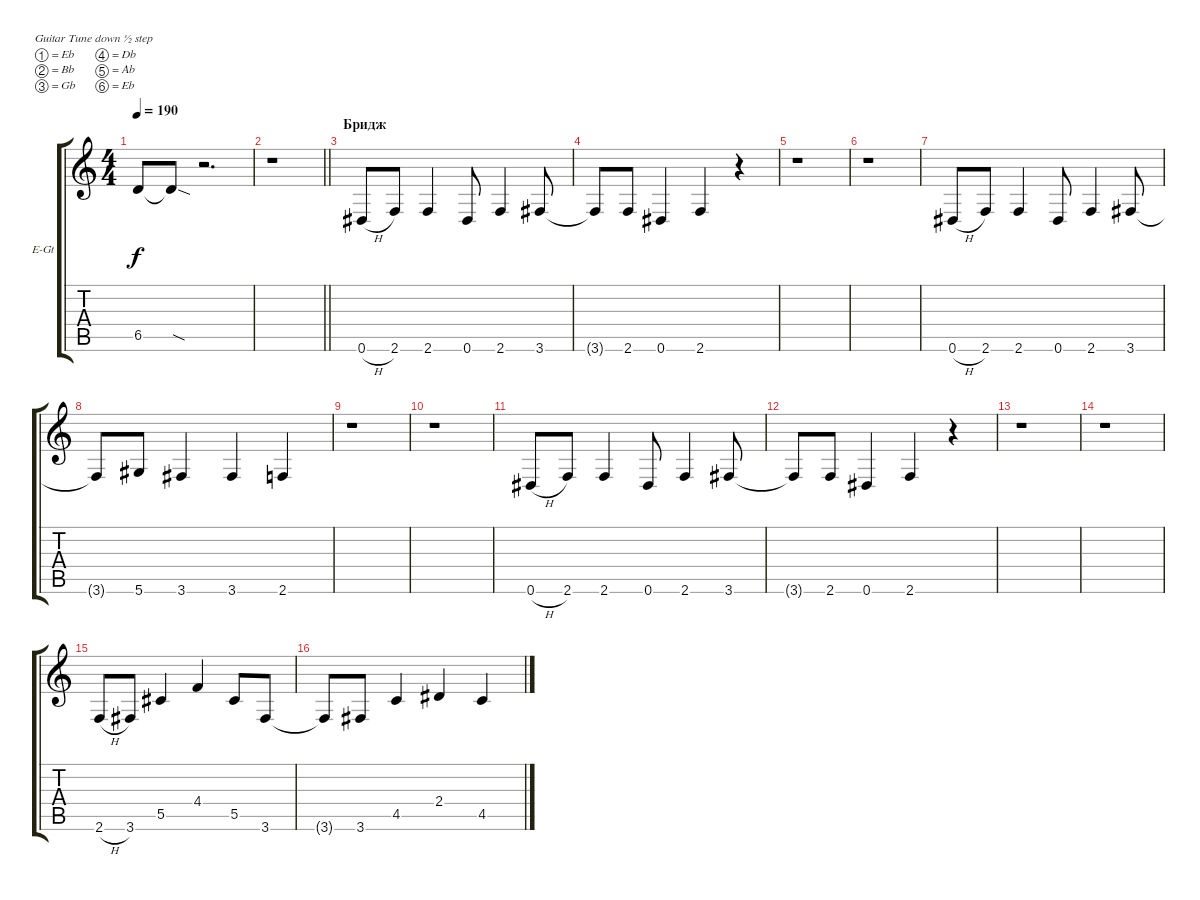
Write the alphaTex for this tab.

\bracketExtendMode groupsimilarinstruments
\firstSystemTrackNameOrientation horizontal
\otherSystemsTrackNameOrientation horizontal
\track ("Владимир Холстинин" "E-Gt") {instrument distortionguitar}
\staff {score tabs}
\tuning (Eb4 Bb3 Gb3 Db3 Ab2 Eb2)
\ts (4 4)
\tempo 190
\clef g2
\ks c
6.5.8{dy f} 6.5{sod t}.8 r.2{d} |
\barLineRight lightlight
r.1 |
\section ("" "Бридж")
0.6{h}.8 2.6.8 2.6.4 0.6.8 2.6.4 3.6.8 |
3.6{t}.8 2.6.8 0.6.4 2.6.4 r.4 |
r.1 |
r.1 |
0.6{h}.8 2.6.8 2.6.4 0.6.8 2.6.4 3.6.8 |
3.6{t}.8 5.6.8 3.6.4 3.6.4 2.6.4 |
r.1 |
r.1 |
0.6{h}.8 2.6.8 2.6.4 0.6.8 2.6.4 3.6.8 |
3.6{t}.8 2.6.8 0.6.4 2.6.4 r.4 |
r.1 |
r.1 |
2.6{h}.8 3.6.8 5.5.4 4.4.4 5.5.8 3.6.8 |
3.6{t}.8 3.6.8 4.5.4 2.4.4 4.5.4
